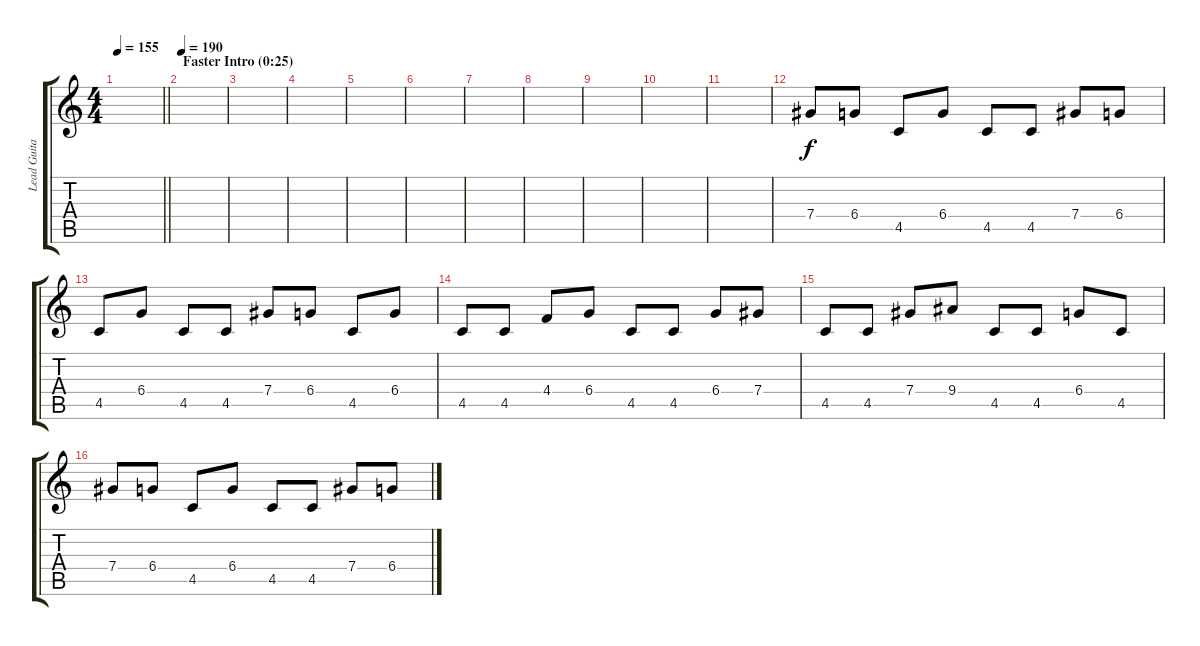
\track ("Lead Guitar 2" "Lead Guita") {instrument distortionguitar}
\staff {score tabs}
\tuning (Eb4 Bb3 Gb3 Db3 Ab2 Eb2) {hide}
\ts (4 4)
\tempo 155
\clef g2
\barLineRight lightlight
\ks c
|
\section ("" "Faster Intro (0:25)")
\tempo 190
|
|
|
|
|
|
|
|
|
|
7.4.8 6.4.8 4.5.8 6.4.8 4.5.8 4.5.8 7.4.8 6.4.8 |
4.5.8 6.4.8 4.5.8 4.5.8 7.4.8 6.4.8 4.5.8 6.4.8 |
4.5.8 4.5.8 4.4.8 6.4.8 4.5.8 4.5.8 6.4.8 7.4.8 |
4.5.8 4.5.8 7.4.8 9.4.8 4.5.8 4.5.8 6.4.8 4.5.8 |
7.4.8 6.4.8 4.5.8 6.4.8 4.5.8 4.5.8 7.4.8 6.4.8
